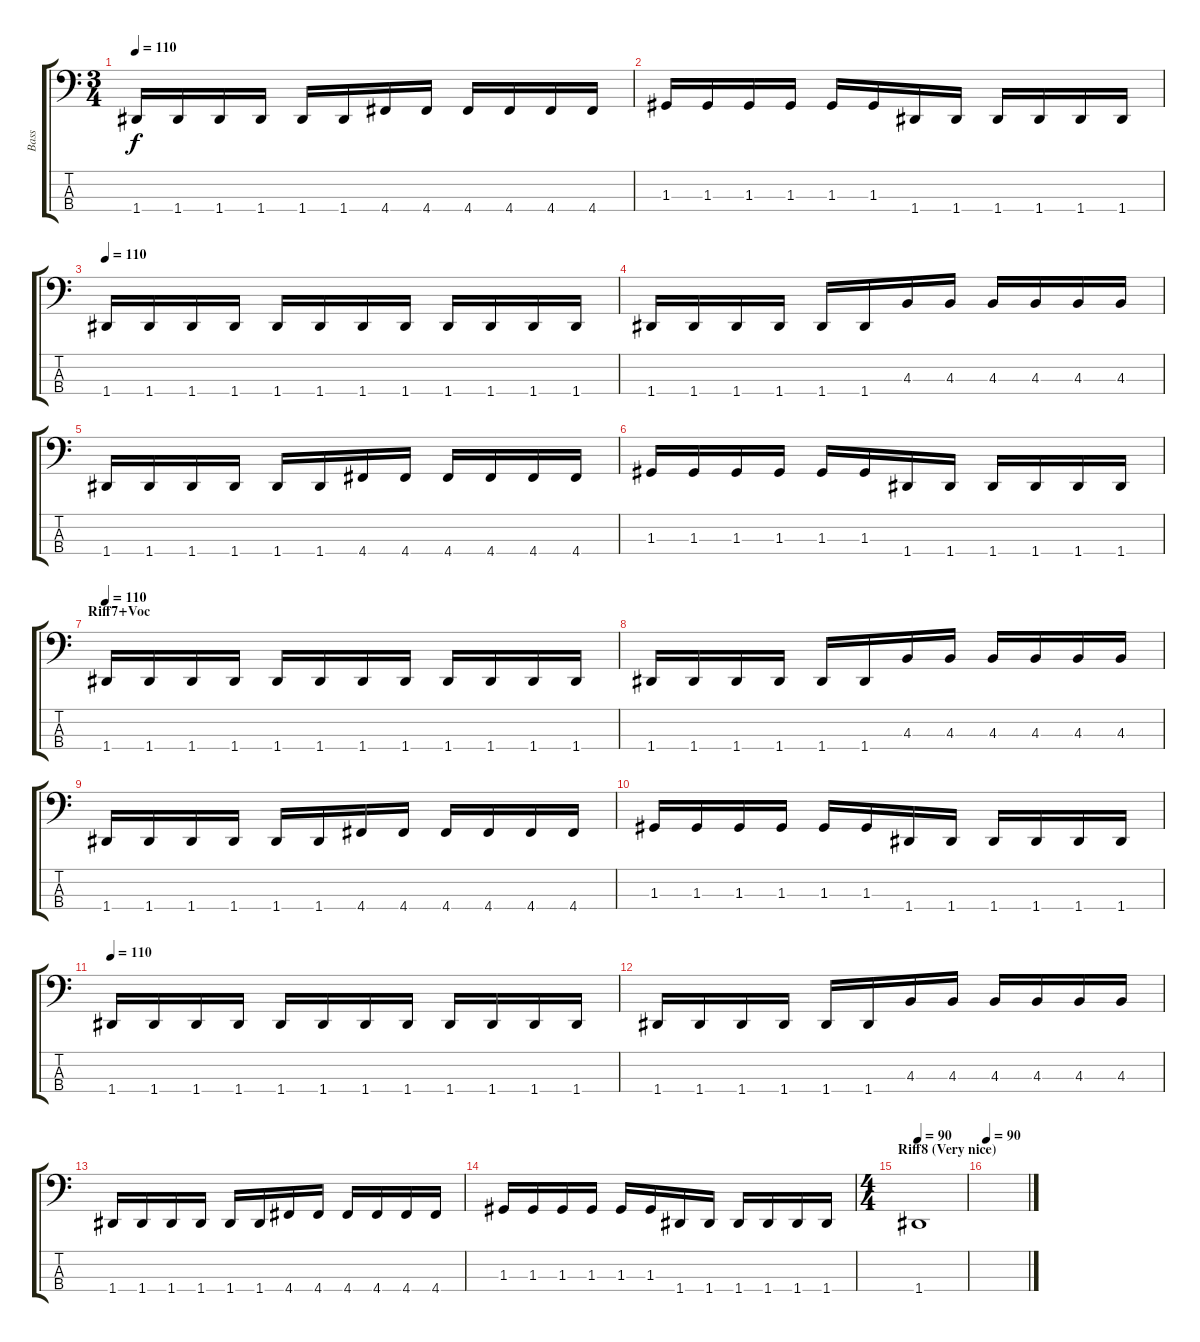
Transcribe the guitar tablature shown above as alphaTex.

\track ("Bass" "Bass") {instrument electricbassfinger}
\staff {score tabs}
\tuning (F2 C2 G1 D1) {hide}
\ts (3 4)
\tempo 110
\clef f4
\ks c
1.4.16{dy f} 1.4.16 1.4.16 1.4.16 1.4.16 1.4.16 4.4.16 4.4.16 4.4.16 4.4.16 4.4.16 4.4.16 |
1.3.16 1.3.16 1.3.16 1.3.16 1.3.16 1.3.16 1.4.16 1.4.16 1.4.16 1.4.16 1.4.16 1.4.16 |
\tempo 110
1.4.16 1.4.16 1.4.16 1.4.16 1.4.16 1.4.16 1.4.16 1.4.16 1.4.16 1.4.16 1.4.16 1.4.16 |
1.4.16 1.4.16 1.4.16 1.4.16 1.4.16 1.4.16 4.3.16 4.3.16 4.3.16 4.3.16 4.3.16 4.3.16 |
1.4.16 1.4.16 1.4.16 1.4.16 1.4.16 1.4.16 4.4.16 4.4.16 4.4.16 4.4.16 4.4.16 4.4.16 |
1.3.16 1.3.16 1.3.16 1.3.16 1.3.16 1.3.16 1.4.16 1.4.16 1.4.16 1.4.16 1.4.16 1.4.16 |
\section ("" "Riff7+Voc")
\tempo 110
1.4.16 1.4.16 1.4.16 1.4.16 1.4.16 1.4.16 1.4.16 1.4.16 1.4.16 1.4.16 1.4.16 1.4.16 |
1.4.16 1.4.16 1.4.16 1.4.16 1.4.16 1.4.16 4.3.16 4.3.16 4.3.16 4.3.16 4.3.16 4.3.16 |
1.4.16 1.4.16 1.4.16 1.4.16 1.4.16 1.4.16 4.4.16 4.4.16 4.4.16 4.4.16 4.4.16 4.4.16 |
1.3.16 1.3.16 1.3.16 1.3.16 1.3.16 1.3.16 1.4.16 1.4.16 1.4.16 1.4.16 1.4.16 1.4.16 |
\tempo 110
1.4.16 1.4.16 1.4.16 1.4.16 1.4.16 1.4.16 1.4.16 1.4.16 1.4.16 1.4.16 1.4.16 1.4.16 |
1.4.16 1.4.16 1.4.16 1.4.16 1.4.16 1.4.16 4.3.16 4.3.16 4.3.16 4.3.16 4.3.16 4.3.16 |
1.4.16 1.4.16 1.4.16 1.4.16 1.4.16 1.4.16 4.4.16 4.4.16 4.4.16 4.4.16 4.4.16 4.4.16 |
1.3.16 1.3.16 1.3.16 1.3.16 1.3.16 1.3.16 1.4.16 1.4.16 1.4.16 1.4.16 1.4.16 1.4.16 |
\ts (4 4)
\section ("" "Riff8 (Very nice)")
\tempo 90
1.4.1 |
\tempo 90
